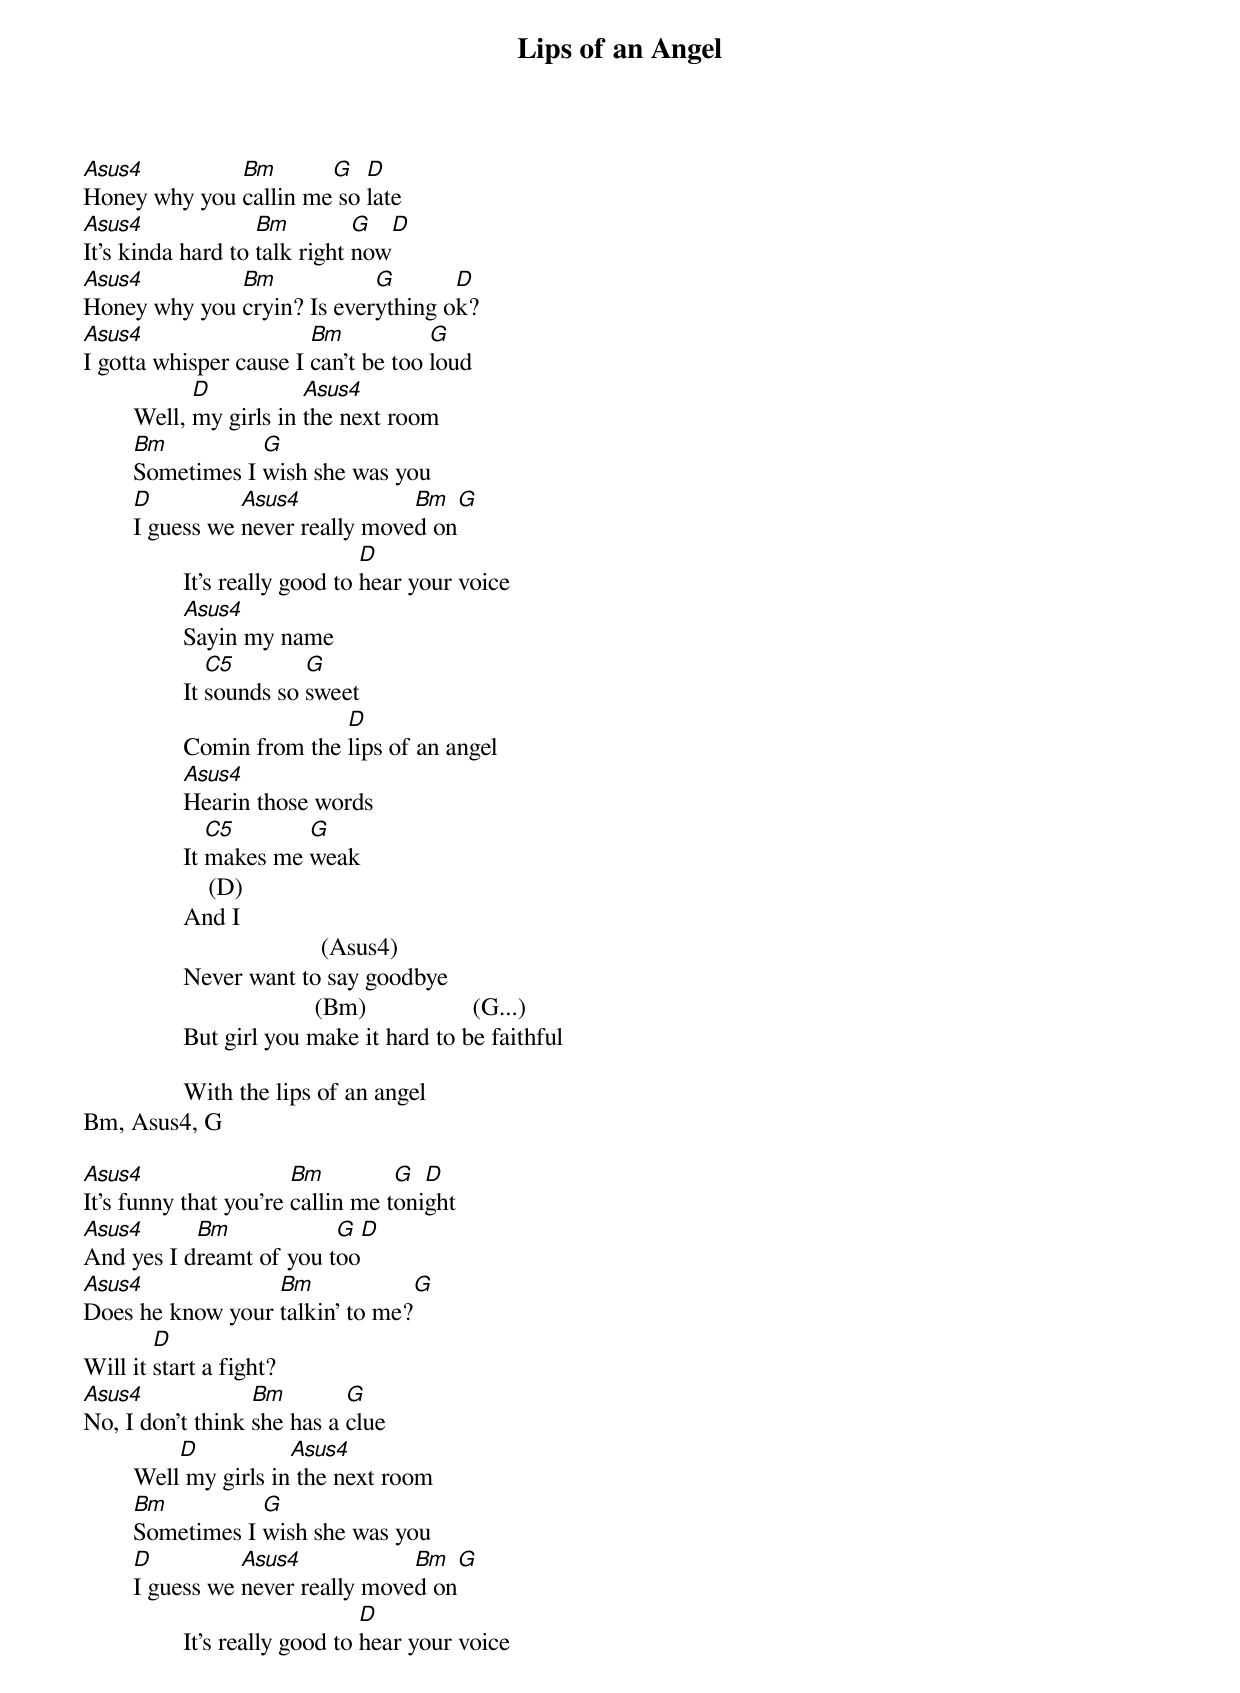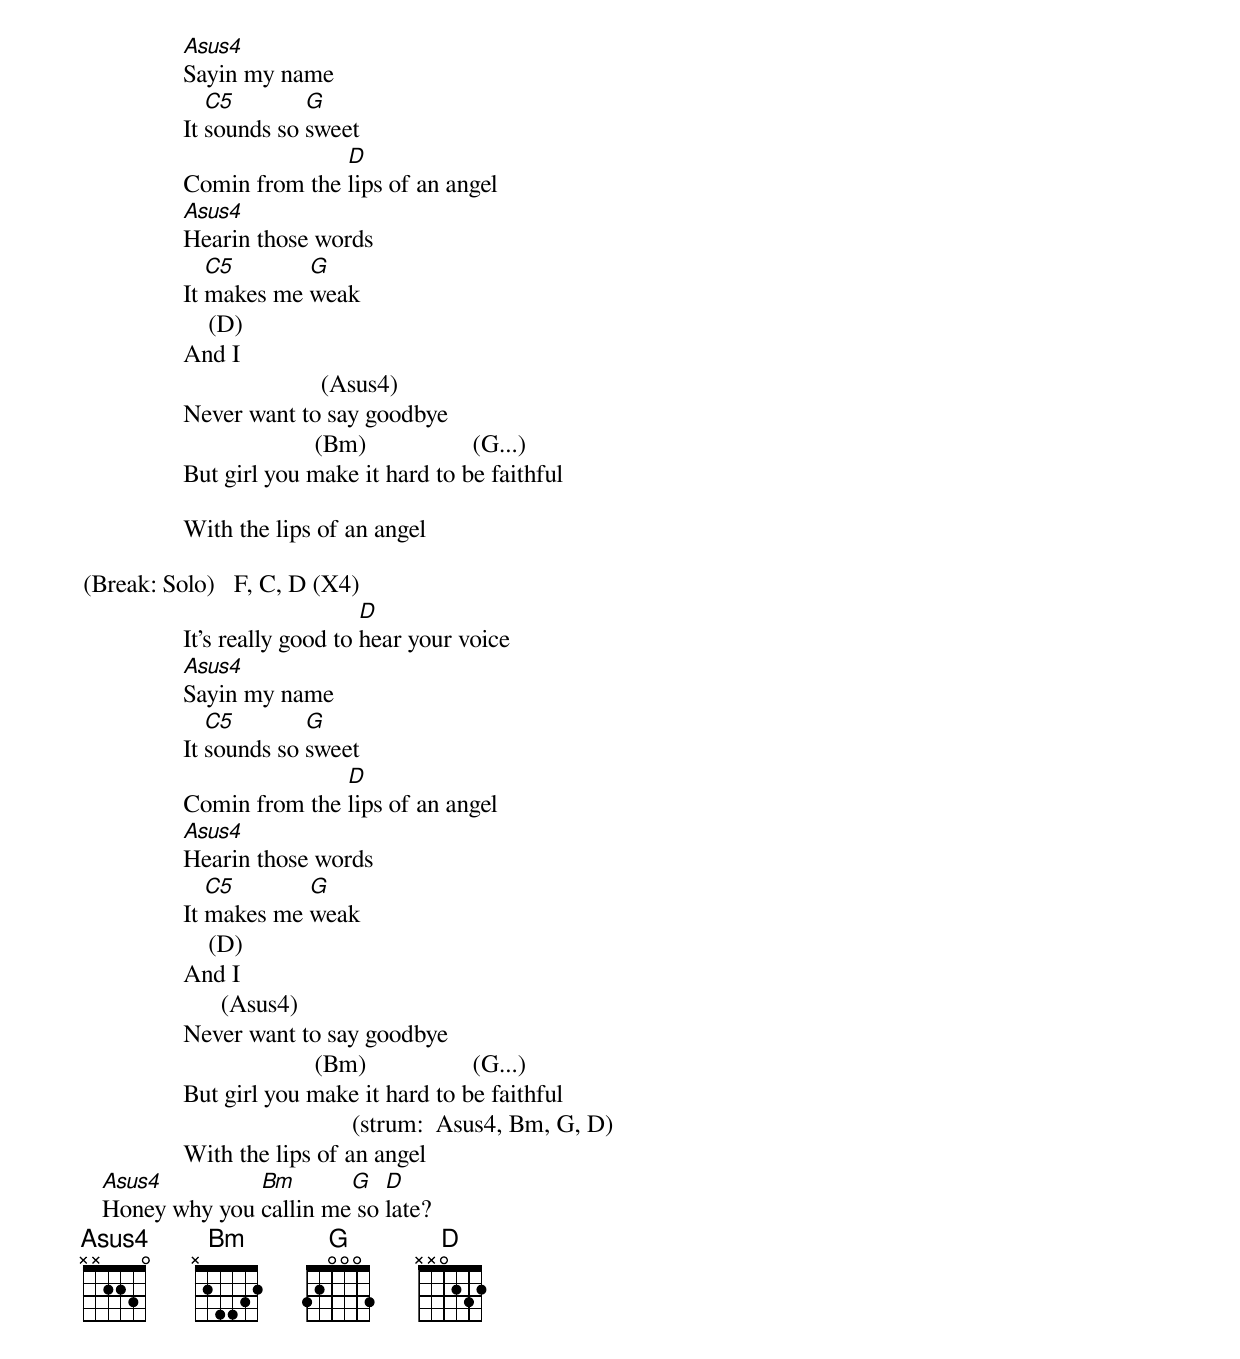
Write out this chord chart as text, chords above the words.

Lips of an Angel

Asus4	      Bm       G   D
Honey why you callin me so late
Asus4	           Bm         G   D
It's kinda hard to talk right now
Asus4	      Bm            G       D
Honey why you cryin? Is everything ok?
Asus4	                Bm           G
I gotta whisper cause I can't be too loud
              D           Asus4
	Well, my girls in the next room
	Bm          G
	Sometimes I wish she was you
	D          Asus4            Bm     G
	I guess we never really moved on
				    D
		It's really good to hear your voice
		Asus4
		Sayin my name
 		   C5	     G
		It sounds so sweet
			       D
		Comin from the lips of an angel
		Asus4
		Hearin those words
		   C5	    G
		It makes me weak
		    (D)
		And I
				      (Asus4)
		Never want to say goodbye
				     (Bm)		  (G...)
		But girl you make it hard to be faithful

		With the lips of an angel
Bm, Asus4, G

Asus4	               Bm         G  D
It's funny that you're callin me tonight
Asus4	   Bm            G     D
And yes I dreamt of you too
Asus4	          Bm             G
Does he know your talkin' to me?
	D
Will it start a fight?
Asus4	          Bm        G
No, I don't think she has a clue
            D           Asus4
	Well my girls in the next room
	Bm          G
	Sometimes I wish she was you
	D          Asus4            Bm     G
	I guess we never really moved on
				    D
		It's really good to hear your voice
		Asus4
		Sayin my name
 		   C5	     G
		It sounds so sweet
			       D
		Comin from the lips of an angel
		Asus4
		Hearin those words
		   C5	    G
		It makes me weak
		    (D)
		And I
				      (Asus4)
		Never want to say goodbye
				     (Bm)		  (G...)
		But girl you make it hard to be faithful

		With the lips of an angel

(Break: Solo) 	F, C, D (X4)
				    D
		It's really good to hear your voice
		Asus4
		Sayin my name
 		   C5	     G
		It sounds so sweet
			       D
		Comin from the lips of an angel
		Asus4
		Hearin those words
		   C5	    G
		It makes me weak
		    (D)
		And I
		      (Asus4)
		Never want to say goodbye
				     (Bm)		  (G...)
		But girl you make it hard to be faithful
					   (strum:  Asus4, Bm, G, D)
		With the lips of an angel
   Asus4	 Bm       G   D
   Honey why you callin me so late?
